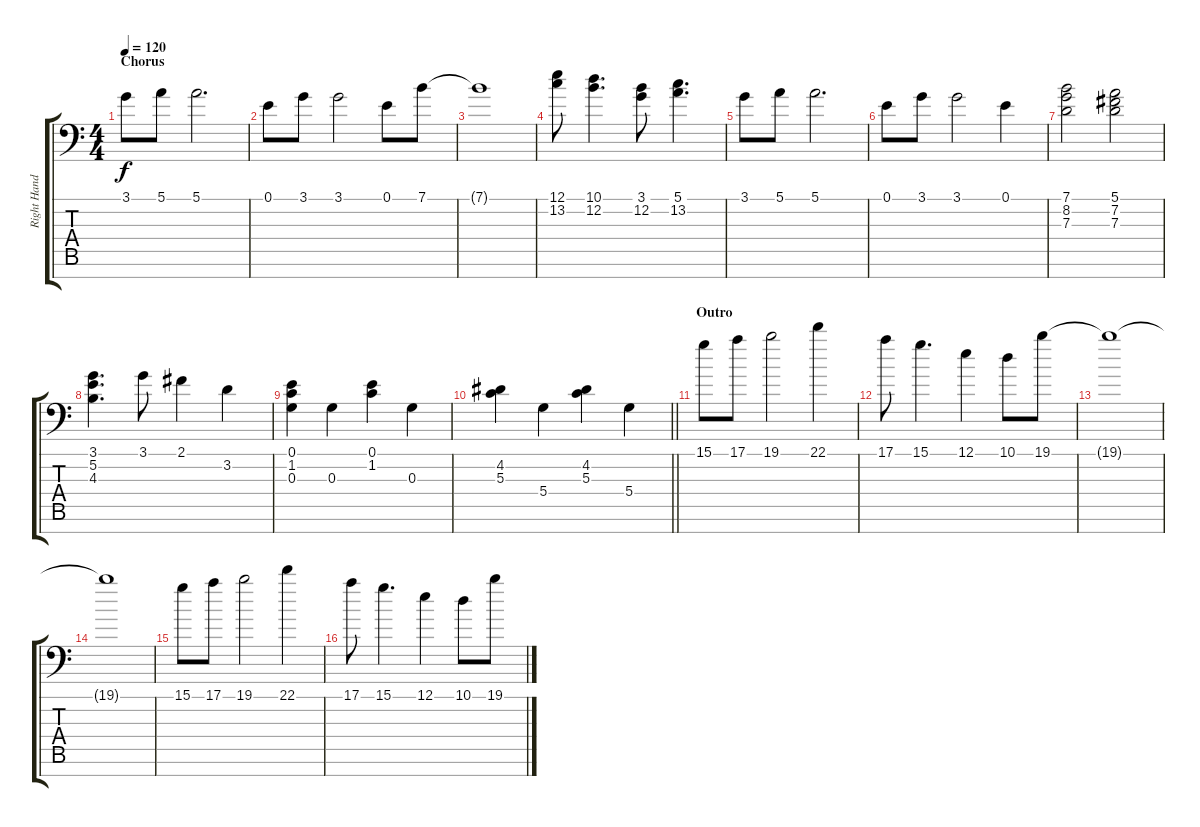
\track ("Right Hand" "Right Hand") {instrument acousticgrandpiano}
\staff {score tabs}
\tuning (E4 B3 G3 D3 A2 E2 C-1) {hide}
\ts (4 4)
\section ("" "Chorus")
\tempo 120
\clef f4
\ks c
3.1.8{dy f} 5.1.8 5.1.2{d} |
0.1.8 3.1.8 3.1.2 0.1.8 7.1.8 |
7.1{t}.1 |
(12.1 13.2).8 (10.1 12.2).4{d} (3.1 12.2).8 (5.1 13.2).4{d} |
3.1.8 5.1.8 5.1.2{d} |
0.1.8 3.1.8 3.1.2 0.1.4 |
(7.1 8.2 7.3).2 (5.1 7.2 7.3).2 |
(3.1 5.2 4.3).4{d} 3.1.8 2.1.4 3.2.4 |
(0.1 1.2 0.3).4 0.3.4 (0.1 1.2).4 0.3.4 |
\barLineRight lightlight
(4.2 5.3).4 5.4.4 (4.2 5.3).4 5.4.4 |
\section ("" "Outro")
15.1.8 17.1.8 19.1.2 22.1.4 |
17.1.8 15.1.4{d} 12.1.4 10.1.8 19.1.8 |
19.1{t}.1 |
19.1{t}.1 |
15.1.8 17.1.8 19.1.2 22.1.4 |
17.1.8 15.1.4{d} 12.1.4 10.1.8 19.1.8
